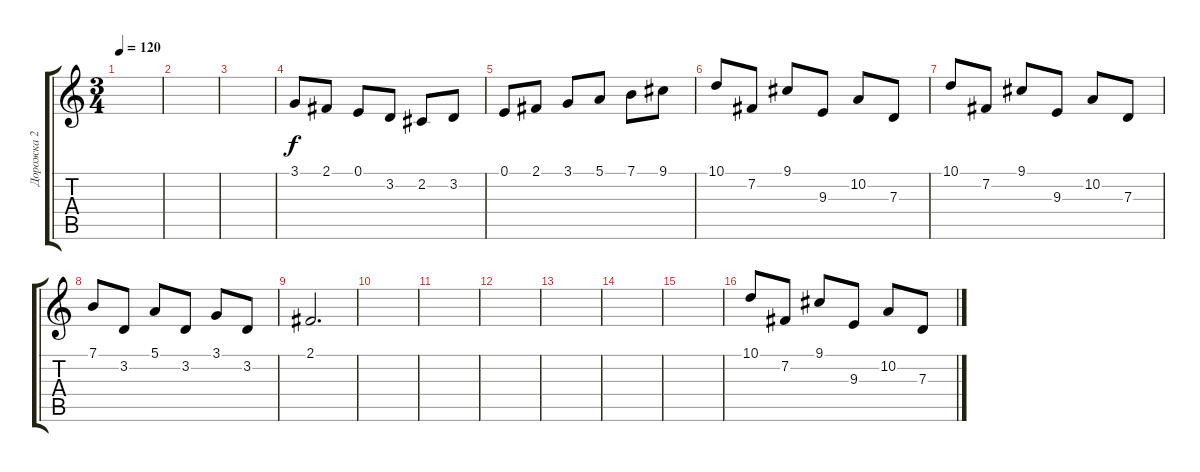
\track ("Дорожка 2" "Дорожка 2") {instrument acousticgrandpiano}
\staff {score tabs}
\tuning (E4 B3 G3 D3 A2 E2) {hide}
\ts (3 4)
\tempo 120
\clef g2
\ks aminor
|
|
|
3.1.8 2.1.8 0.1.8 3.2.8 2.2.8 3.2.8 |
0.1.8 2.1.8 3.1.8 5.1.8 7.1.8 9.1.8 |
10.1.8 7.2.8 9.1.8 9.3.8 10.2.8 7.3.8 |
10.1.8 7.2.8 9.1.8 9.3.8 10.2.8 7.3.8 |
7.1.8 3.2.8 5.1.8 3.2.8 3.1.8 3.2.8 |
2.1.2{d} |
|
|
|
|
|
|
10.1.8 7.2.8 9.1.8 9.3.8 10.2.8 7.3.8
